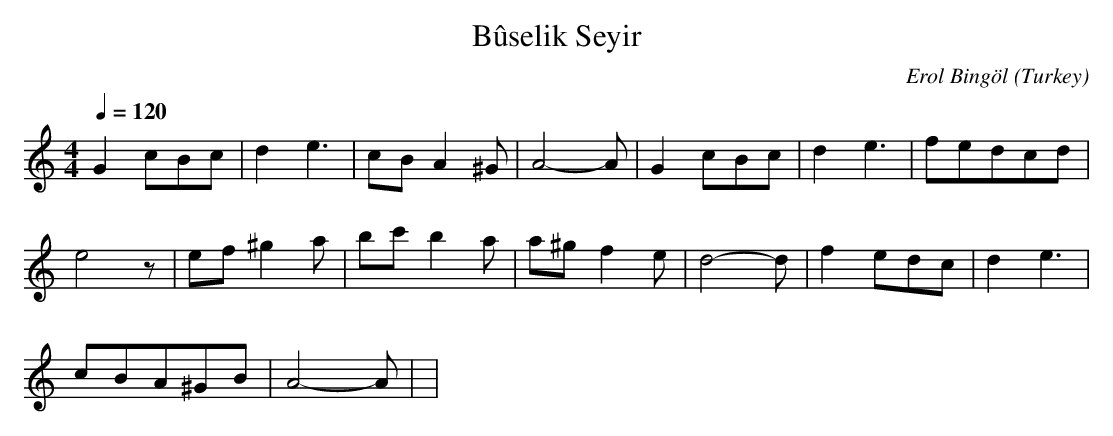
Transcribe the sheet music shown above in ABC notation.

X:1
T: Bûselik Seyir
C: Erol Bingöl
O: Turkey
M: 4/4
L: 1/16
K: C
Q: 1/4=120
G4c2B2c2  | d4e6  | c2B2A4^G2  | A8-A2  | G4c2B2c2  | \
w:   |   |   |   |   |
d4e6  | f2e2d2c2d2  |
w:   |   |
e8z2  | e2f2^g4a2  | b2c'2b4a2  | a2^g2f4e2  | d8-d2  | \
w:   |   |   |   |   |
f4e2d2c2  | d4e6  |
w:   |   |
c2B2A2^G2B2  | A8-A2  | |
